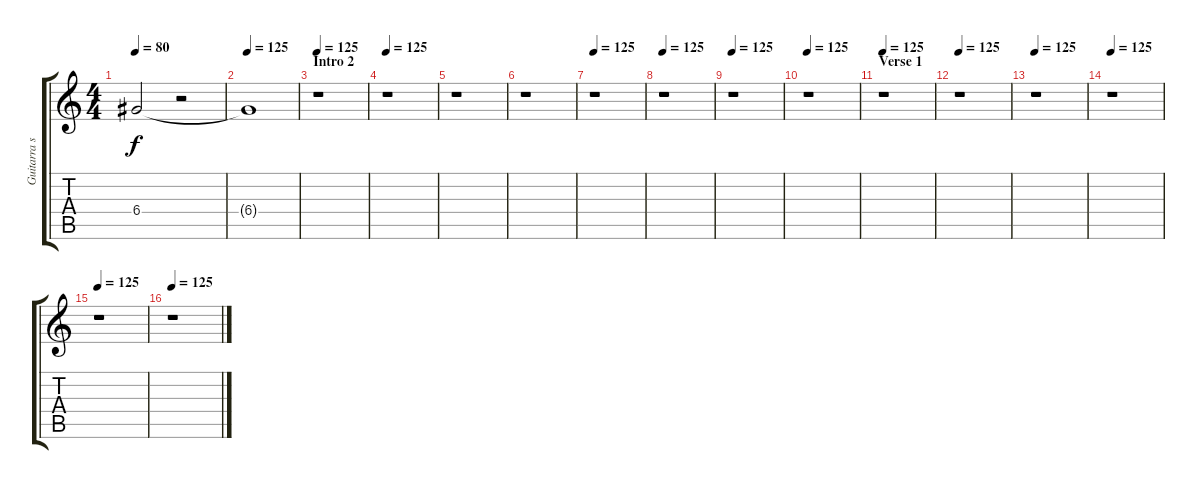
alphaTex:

\track ("Guitarra solista" "Guitarra s") {instrument distortionguitar}
\staff {score tabs}
\tuning (E4 B3 G3 D3 A2 E2) {hide}
\ts (4 4)
\tempo 80
\clef g2
\ks c
6.4.2{dy f} r.2 |
\tempo 125
6.4{t}.1 |
\section ("" "Intro 2")
\tempo 125
r.1 |
\tempo 125
r.1 |
r.1 |
r.1 |
\tempo 125
r.1 |
\tempo 125
r.1 |
\tempo 125
r.1 |
\tempo 125
r.1 |
\section ("" "Verse 1")
\tempo 125
r.1 |
\tempo 125
r.1 |
\tempo 125
r.1 |
\tempo 125
r.1 |
\tempo 125
r.1 |
\tempo 125
r.1
